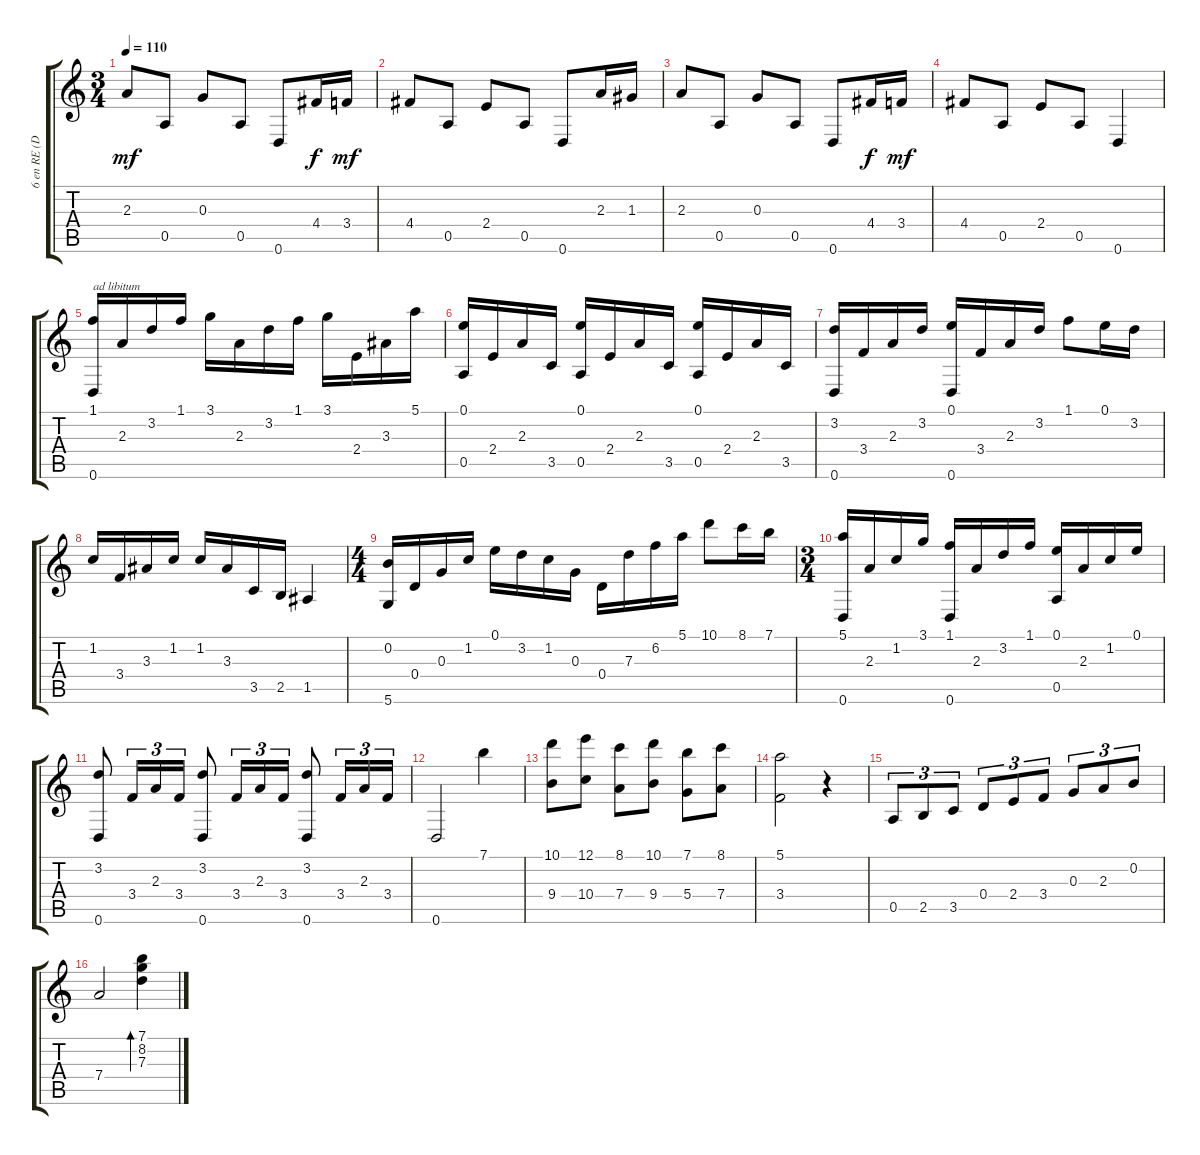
\track ("6 en RE (D)" "6 en RE (D") {instrument acousticguitarnylon}
\staff {score tabs}
\tuning (E4 B3 G3 D3 A2 D2) {hide}
\ts (3 4)
\tempo 110
\clef g2
\ks c
2.3.8{dy mf} 0.5.8 0.3.8 0.5.8 0.6.8 4.4.16{dy f} 3.4.16{dy mf} |
4.4.8 0.5.8 2.4.8 0.5.8 0.6.8 2.3.16 1.3.16 |
2.3.8 0.5.8 0.3.8 0.5.8 0.6.8 4.4.16{dy f} 3.4.16{dy mf} |
4.4.8 0.5.8 2.4.8 0.5.8 0.6.4 |
(1.1 0.6).16{txt "ad libitum"} 2.3.16 3.2.16 1.1.16 3.1.16 2.3.16 3.2.16 1.1.16 3.1.16 2.4.16 3.3.16 5.1.16 |
(0.1 0.5).16 2.4.16 2.3.16 3.5.16 (0.1 0.5).16 2.4.16 2.3.16 3.5.16 (0.1 0.5).16 2.4.16 2.3.16 3.5.16 |
(3.2 0.6).16 3.4.16 2.3.16 3.2.16 (0.1 0.6).16 3.4.16 2.3.16 3.2.16 1.1.8 0.1.16 3.2.16 |
1.2.16 3.4.16 3.3.16 1.2.16 1.2.16 3.3.16 3.5.16 2.5.16 1.5.4 |
\ts (4 4)
(0.2 5.6).16 0.4.16 0.3.16 1.2.16 0.1.16 3.2.16 1.2.16 0.3.16 0.4.16 7.3.16 6.2.16 5.1.16 10.1.8 8.1.16 7.1.16 |
\ts (3 4)
(5.1 0.6).16 2.3.16 1.2.16 3.1.16 (1.1 0.6).16 2.3.16 3.2.16 1.1.16 (0.1 0.5).16 2.3.16 1.2.16 0.1.16 |
(3.2 0.6).8 3.4.16{tu (3 2)} 2.3.16{tu (3 2)} 3.4.16{tu (3 2)} (3.2 0.6).8 3.4.16{tu (3 2)} 2.3.16{tu (3 2)} 3.4.16{tu (3 2)} (3.2 0.6).8 3.4.16{tu (3 2)} 2.3.16{tu (3 2)} 3.4.16{tu (3 2)} |
0.6.2 7.1.4 |
(10.1 9.4).8 (12.1 10.4).8 (8.1 7.4).8 (10.1 9.4).8 (7.1 5.4).8 (8.1 7.4).8 |
(5.1 3.4).2 r.4 |
0.5.8{tu (3 2)} 2.5.8{tu (3 2)} 3.5.8{tu (3 2)} 0.4.8{tu (3 2)} 2.4.8{tu (3 2)} 3.4.8{tu (3 2)} 0.3.8{tu (3 2)} 2.3.8{tu (3 2)} 0.2.8{tu (3 2)} |
7.4.2 (7.1 8.2 7.3).4{bd 120}
